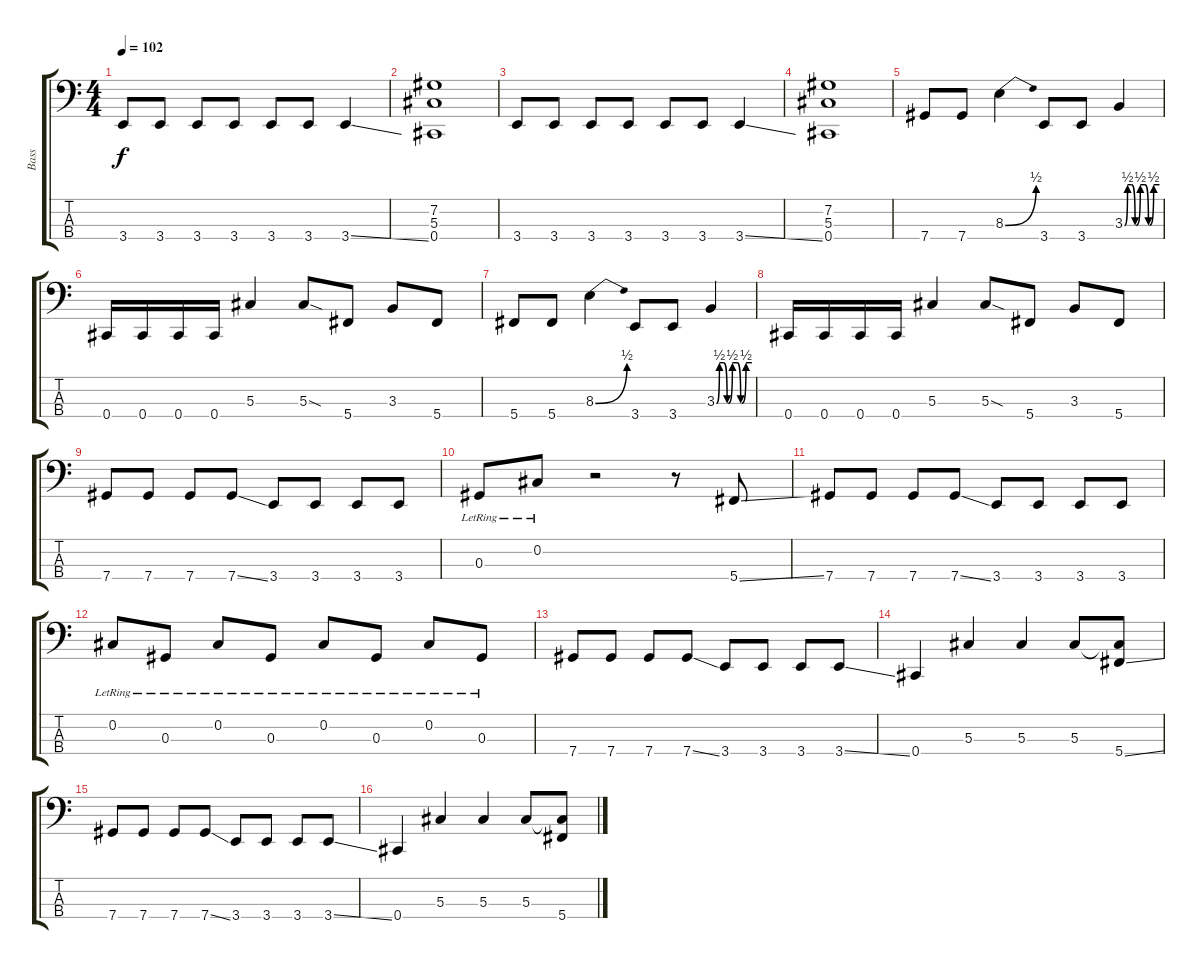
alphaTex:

\track ("Bass" "Bass") {instrument electricbasspick}
\staff {score tabs}
\tuning (Gb2 Db2 Ab1 Db1) {hide}
\ts (4 4)
\tempo 102
\clef f4
\ks c
3.4.8{dy f} 3.4.8 3.4.8 3.4.8 3.4.8 3.4.8 3.4{ss}.4 |
(7.2 5.3 0.4).1 |
3.4.8 3.4.8 3.4.8 3.4.8 3.4.8 3.4.8 3.4{ss}.4 |
(7.2 5.3 0.4).1 |
7.4.8 7.4.8 8.3{be (bend 0 0 60 2)}.4 3.4.8 3.4.8 3.3{be (custom 0 0 5 2 12 2 18 0 20 0 27 2 35 2 41 0 43 0 50 2 60 2)}.4 |
0.4.16 0.4.16 0.4.16 0.4.16 5.3.4 5.3{sod}.8 5.4.8 3.3.8 5.4.8 |
5.4.8 5.4.8 8.3{be (bend 0 0 60 2)}.4 3.4.8 3.4.8 3.3{be (custom 0 0 5 2 12 2 18 0 20 0 27 2 35 2 41 0 43 0 50 2 60 2)}.4 |
0.4.16 0.4.16 0.4.16 0.4.16 5.3.4 5.3{sod}.8 5.4.8 3.3.8 5.4.8 |
7.4.8 7.4.8 7.4.8 7.4{ss}.8 3.4.8 3.4.8 3.4.8 3.4.8 |
0.3{lr}.8 0.2{lr}.8 r.2 r.8 5.4{ss}.8 |
7.4.8 7.4.8 7.4.8 7.4{ss}.8 3.4.8 3.4.8 3.4.8 3.4.8 |
0.2{lr}.8 0.3{lr}.8 0.2{lr}.8 0.3{lr}.8 0.2{lr}.8 0.3{lr}.8 0.2{lr}.8 0.3{lr}.8 |
7.4.8 7.4.8 7.4.8 7.4{ss}.8 3.4.8 3.4.8 3.4.8 3.4{ss}.8 |
0.4.4 5.3.4 5.3.4 5.3.8 (5.3{t} 5.4{ss}).8 |
7.4.8 7.4.8 7.4.8 7.4{ss}.8 3.4.8 3.4.8 3.4.8 3.4{ss}.8 |
0.4.4 5.3.4 5.3.4 5.3.8 (5.3{t} 5.4{ss}).8
